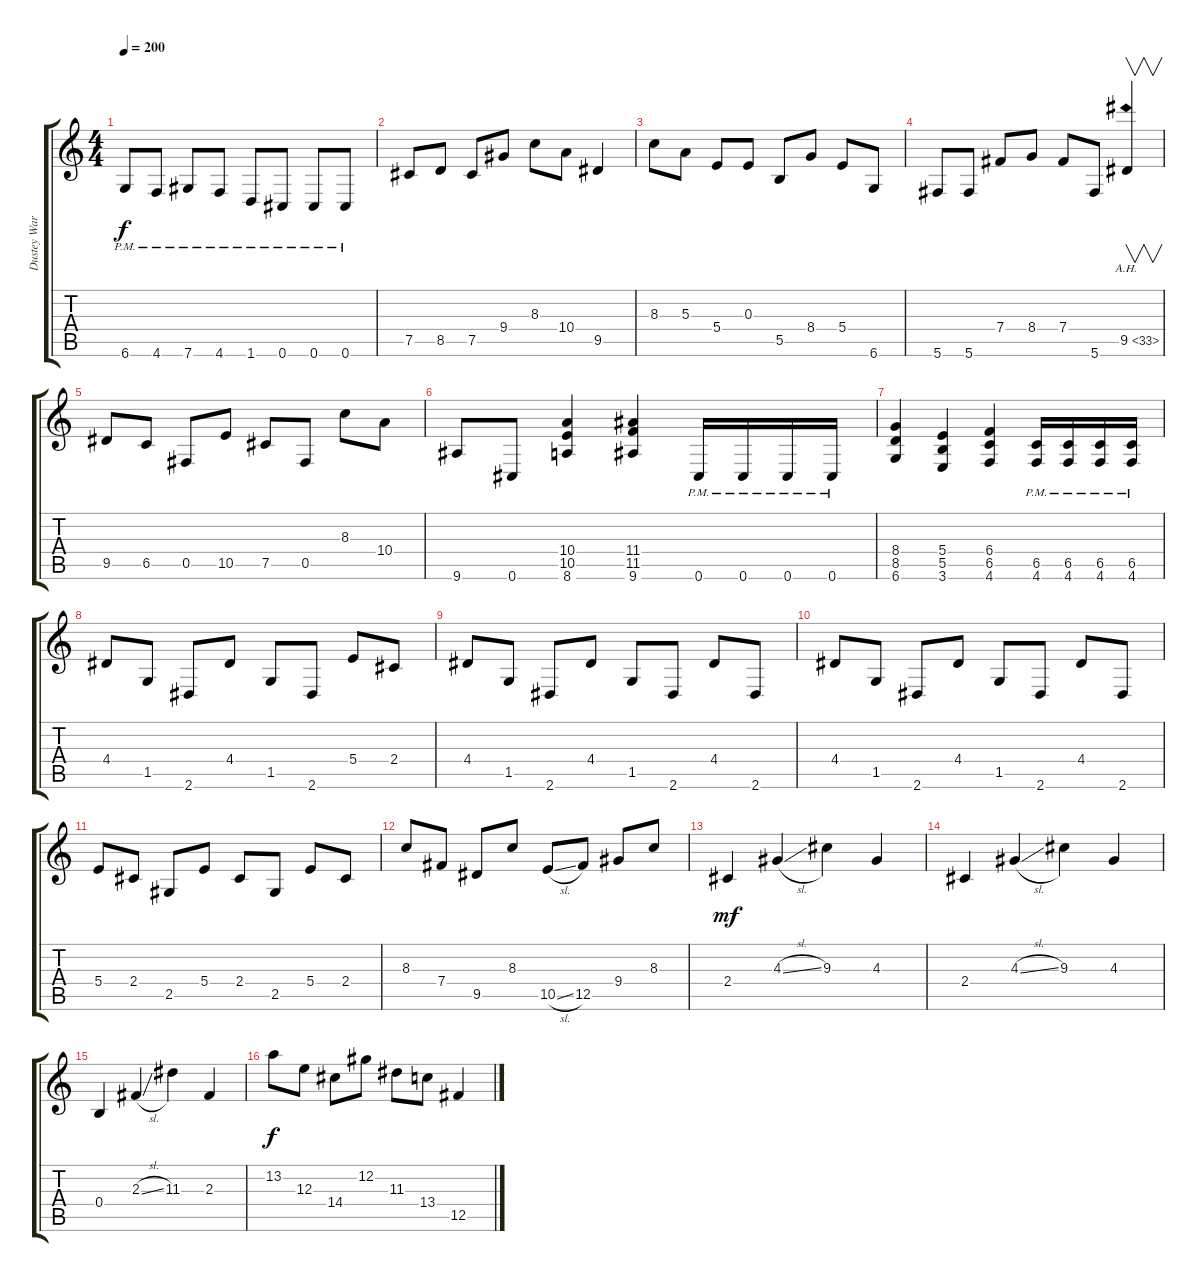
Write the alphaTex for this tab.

\track ("Dustey Warring" "Dustey War") {instrument distortionguitar}
\staff {score tabs}
\tuning (Db4 Ab3 E3 B2 Gb2 Db2) {hide}
\ts (4 4)
\tempo 200
\clef g2
\ks c
6.6{pm}.8{dy f} 4.6{pm}.8 7.6{pm}.8 4.6{pm}.8 1.6{pm}.8 0.6{pm}.8 0.6{pm}.8 0.6{pm}.8 |
7.5.8 8.5.8 7.5.8 9.4.8 8.3.8 10.4.8 9.5.4 |
8.3.8 5.3.8 5.4.8 0.3.8 5.5.8 8.4.8 5.4.8 6.6.8 |
5.6.8 5.6.8 7.4.8 8.4.8 7.4.8 5.6.8 9.5{ah 24}.4{v} |
9.5.8 6.5.8 0.5.8 10.5.8 7.5.8 0.5.8 8.3.8 10.4.8 |
9.6.8 0.6.8 (10.4 10.5 8.6).4 (11.4 11.5 9.6).4 0.6{pm}.16 0.6{pm}.16 0.6{pm}.16 0.6{pm}.16 |
(8.4 8.5 6.6).4 (5.4 5.5 3.6).4 (6.4 6.5 4.6).4 (6.5{pm} 4.6{pm}).16 (6.5{pm} 4.6{pm}).16 (6.5{pm} 4.6{pm}).16 (6.5{pm} 4.6{pm}).16 |
4.4.8 1.5.8 2.6.8 4.4.8 1.5.8 2.6.8 5.4.8 2.4.8 |
4.4.8 1.5.8 2.6.8 4.4.8 1.5.8 2.6.8 4.4.8 2.6.8 |
4.4.8 1.5.8 2.6.8 4.4.8 1.5.8 2.6.8 4.4.8 2.6.8 |
5.4.8 2.4.8 2.5.8 5.4.8 2.4.8 2.5.8 5.4.8 2.4.8 |
8.3.8 7.4.8 9.5.8 8.3.8 10.5{sl}.8 12.5.8 9.4.8 8.3.8 |
2.4.4{dy mf} 4.3{sl}.4 9.3.4 4.3.4 |
2.4.4 4.3{sl}.4 9.3.4 4.3.4 |
0.4.4 2.3{sl}.4 11.3.4 2.3.4 |
13.2.8{dy f} 12.3.8 14.4.8 12.2.8 11.3.8 13.4.8 12.5.4
